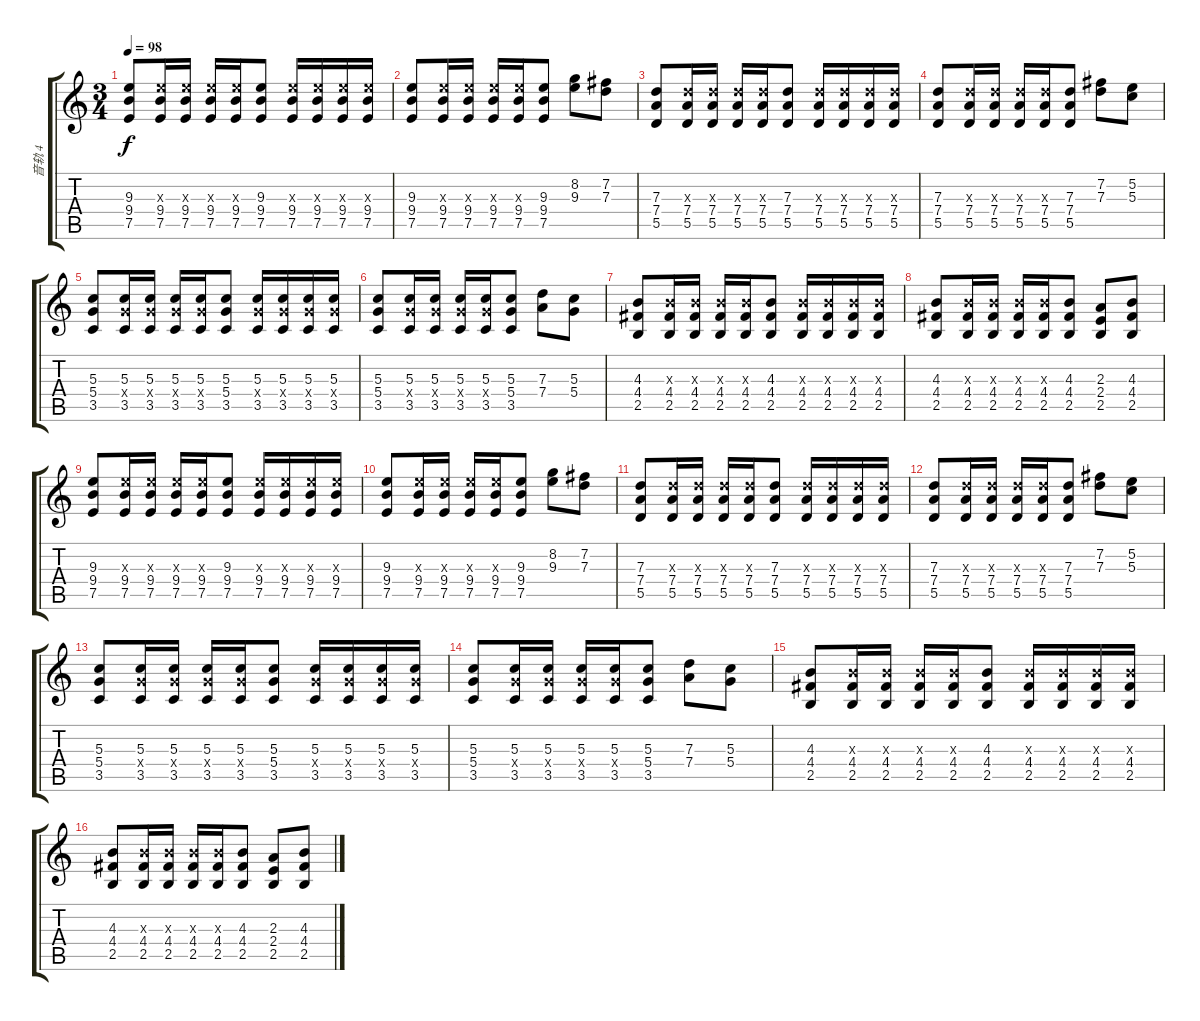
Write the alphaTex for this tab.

\track ("音轨 4" "音轨 4") {instrument distortionguitar}
\staff {score tabs}
\tuning (E4 B3 G3 D3 A2 E2) {hide}
\ts (3 4)
\tempo 98
\clef g2
\ks c
(9.3 9.4 7.5).8{dy f} (9.3{x} 9.4 7.5).16 (9.3{x} 9.4 7.5).16 (9.3{x} 9.4 7.5).16 (9.3{x} 9.4 7.5).16 (9.3 9.4 7.5).8 (9.3{x} 9.4 7.5).16 (9.3{x} 9.4 7.5).16 (9.3{x} 9.4 7.5).16 (9.3{x} 9.4 7.5).16 |
(9.3 9.4 7.5).8 (9.3{x} 9.4 7.5).16 (9.3{x} 9.4 7.5).16 (9.3{x} 9.4 7.5).16 (9.3{x} 9.4 7.5).16 (9.3 9.4 7.5).8 (8.2 9.3).8 (7.2 7.3).8 |
(7.3 7.4 5.5).8 (7.3{x} 7.4 5.5).16 (7.3{x} 7.4 5.5).16 (7.3{x} 7.4 5.5).16 (7.3{x} 7.4 5.5).16 (7.3 7.4 5.5).8 (7.3{x} 7.4 5.5).16 (7.3{x} 7.4 5.5).16 (7.3{x} 7.4 5.5).16 (7.3{x} 7.4 5.5).16 |
(7.3 7.4 5.5).8 (7.3{x} 7.4 5.5).16 (7.3{x} 7.4 5.5).16 (7.3{x} 7.4 5.5).16 (7.3{x} 7.4 5.5).16 (7.3 7.4 5.5).8 (7.2 7.3).8 (5.2 5.3).8 |
(5.3 5.4 3.5).8 (5.3 5.4{x} 3.5).16 (5.3 5.4{x} 3.5).16 (5.3 5.4{x} 3.5).16 (5.3 5.4{x} 3.5).16 (5.3 5.4 3.5).8 (5.3 5.4{x} 3.5).16 (5.3 5.4{x} 3.5).16 (5.3 5.4{x} 3.5).16 (5.3 5.4{x} 3.5).16 |
(5.3 5.4 3.5).8 (5.3 5.4{x} 3.5).16 (5.3 5.4{x} 3.5).16 (5.3 5.4{x} 3.5).16 (5.3 5.4{x} 3.5).16 (5.3 5.4 3.5).8 (7.3 7.4).8 (5.3 5.4).8 |
(4.3 4.4 2.5).8 (4.3{x} 4.4 2.5).16 (4.3{x} 4.4 2.5).16 (4.3{x} 4.4 2.5).16 (4.3{x} 4.4 2.5).16 (4.3 4.4 2.5).8 (4.3{x} 4.4 2.5).16 (4.3{x} 4.4 2.5).16 (4.3{x} 4.4 2.5).16 (4.3{x} 4.4 2.5).16 |
(4.3 4.4 2.5).8 (4.3{x} 4.4 2.5).16 (4.3{x} 4.4 2.5).16 (4.3{x} 4.4 2.5).16 (4.3{x} 4.4 2.5).16 (4.3 4.4 2.5).8 (2.3 2.4 2.5).8 (4.3 4.4 2.5).8 |
(9.3 9.4 7.5).8 (9.3{x} 9.4 7.5).16 (9.3{x} 9.4 7.5).16 (9.3{x} 9.4 7.5).16 (9.3{x} 9.4 7.5).16 (9.3 9.4 7.5).8 (9.3{x} 9.4 7.5).16 (9.3{x} 9.4 7.5).16 (9.3{x} 9.4 7.5).16 (9.3{x} 9.4 7.5).16 |
(9.3 9.4 7.5).8 (9.3{x} 9.4 7.5).16 (9.3{x} 9.4 7.5).16 (9.3{x} 9.4 7.5).16 (9.3{x} 9.4 7.5).16 (9.3 9.4 7.5).8 (8.2 9.3).8 (7.2 7.3).8 |
(7.3 7.4 5.5).8 (7.3{x} 7.4 5.5).16 (7.3{x} 7.4 5.5).16 (7.3{x} 7.4 5.5).16 (7.3{x} 7.4 5.5).16 (7.3 7.4 5.5).8 (7.3{x} 7.4 5.5).16 (7.3{x} 7.4 5.5).16 (7.3{x} 7.4 5.5).16 (7.3{x} 7.4 5.5).16 |
(7.3 7.4 5.5).8 (7.3{x} 7.4 5.5).16 (7.3{x} 7.4 5.5).16 (7.3{x} 7.4 5.5).16 (7.3{x} 7.4 5.5).16 (7.3 7.4 5.5).8 (7.2 7.3).8 (5.2 5.3).8 |
(5.3 5.4 3.5).8 (5.3 5.4{x} 3.5).16 (5.3 5.4{x} 3.5).16 (5.3 5.4{x} 3.5).16 (5.3 5.4{x} 3.5).16 (5.3 5.4 3.5).8 (5.3 5.4{x} 3.5).16 (5.3 5.4{x} 3.5).16 (5.3 5.4{x} 3.5).16 (5.3 5.4{x} 3.5).16 |
(5.3 5.4 3.5).8 (5.3 5.4{x} 3.5).16 (5.3 5.4{x} 3.5).16 (5.3 5.4{x} 3.5).16 (5.3 5.4{x} 3.5).16 (5.3 5.4 3.5).8 (7.3 7.4).8 (5.3 5.4).8 |
(4.3 4.4 2.5).8 (4.3{x} 4.4 2.5).16 (4.3{x} 4.4 2.5).16 (4.3{x} 4.4 2.5).16 (4.3{x} 4.4 2.5).16 (4.3 4.4 2.5).8 (4.3{x} 4.4 2.5).16 (4.3{x} 4.4 2.5).16 (4.3{x} 4.4 2.5).16 (4.3{x} 4.4 2.5).16 |
(4.3 4.4 2.5).8 (4.3{x} 4.4 2.5).16 (4.3{x} 4.4 2.5).16 (4.3{x} 4.4 2.5).16 (4.3{x} 4.4 2.5).16 (4.3 4.4 2.5).8 (2.3 2.4 2.5).8 (4.3 4.4 2.5).8
